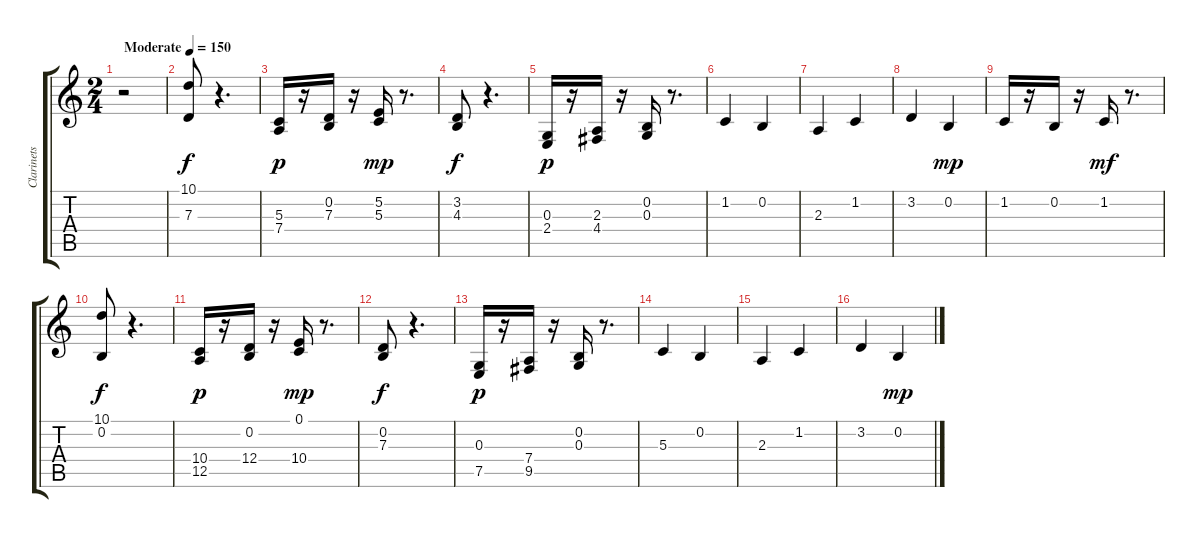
\track ("Clarinets" "Clarinets") {instrument clarinet}
\staff {score tabs}
\tuning (E4 B3 G3 D3 A2 E2) {hide}
\ts (2 4)
\tempo (150 "Moderate")
\clef g2
\ks c
r.2{dy f instrument clarinet} |
(10.1 7.3).8 r.4{d} |
(5.3 7.4).16{dy p} r.16 (0.2 7.3).16 r.16 (5.2 5.3).16{dy mp} r.8{d} |
(3.2 4.3).8{dy f} r.4{d} |
(0.3 2.4).16{dy p} r.16 (2.3 4.4).16 r.16 (0.2 0.3).16 r.8{d} |
1.2.4 0.2.4 |
2.3.4 1.2.4 |
3.2.4 0.2.4{dy mp} |
1.2.16 r.16 0.2.16 r.16 1.2.16{dy mf} r.8{d} |
(10.1 0.2).8{dy f} r.4{d} |
(10.4 12.5).16{dy p} r.16 (0.2 12.4).16 r.16 (0.1 10.4).16{dy mp} r.8{d} |
(0.2 7.3).8{dy f} r.4{d} |
(0.3 7.5).16{dy p} r.16 (7.4 9.5).16 r.16 (0.2 0.3).16 r.8{d} |
5.3.4 0.2.4 |
2.3.4 1.2.4 |
3.2.4 0.2.4{dy mp}
